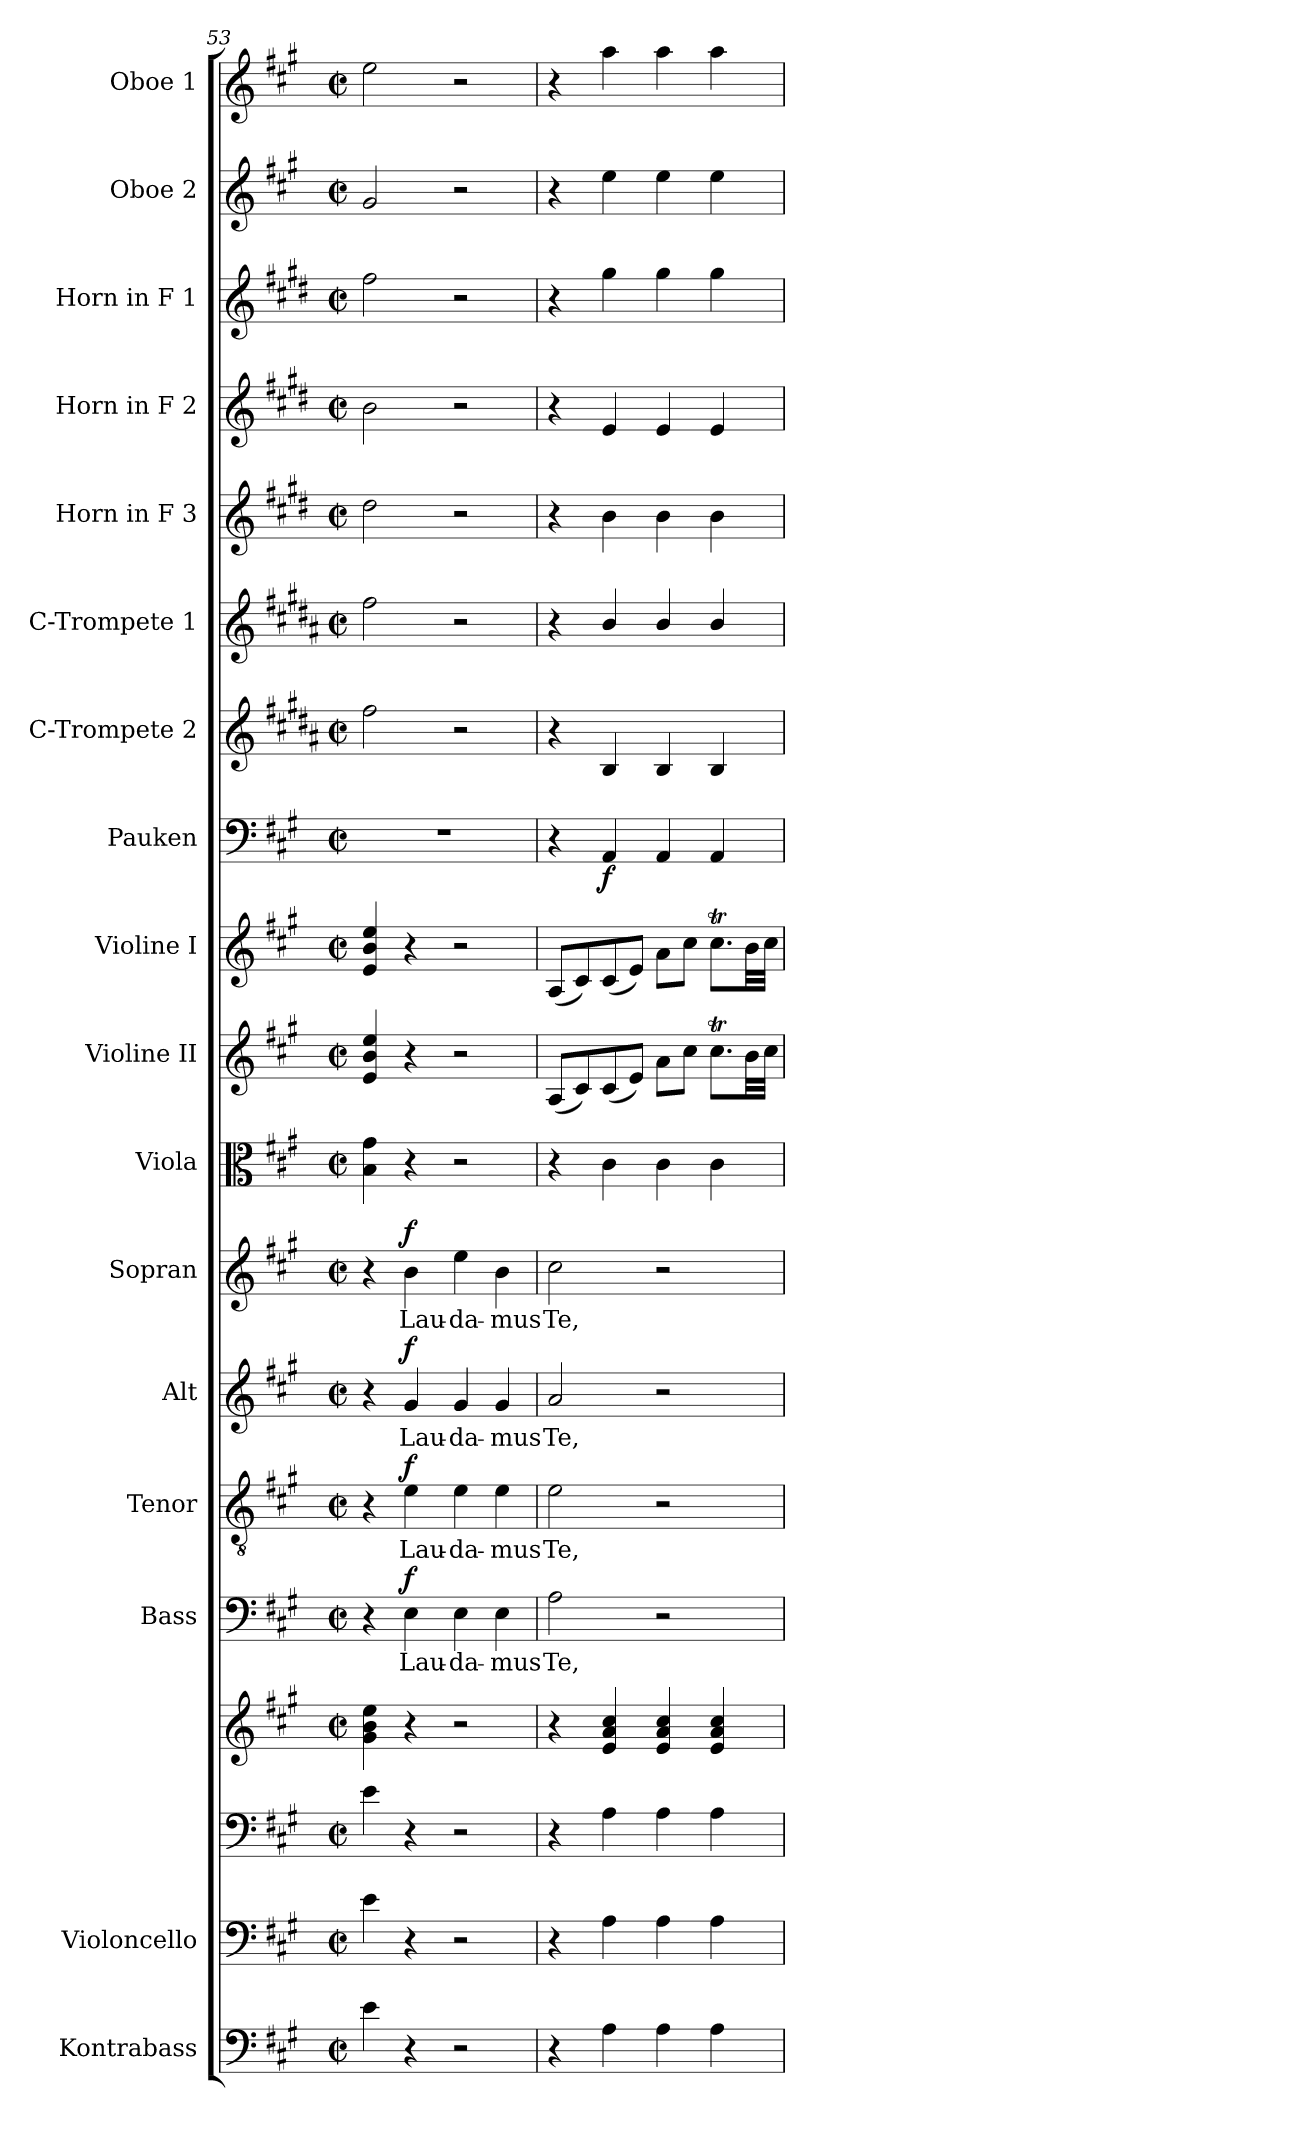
**kern	**kern	**kern	**kern	**kern	**text	**dynam	**kern	**text	**dynam	**kern	**text	**dynam	**kern	**text	**dynam	**kern	**kern	**kern	**kern	**dynam	**kern	**kern	**kern	**kern	**kern	**kern	**kern
*part18	*part17	*part16	*part16	*part15	*part15	*part15	*part14	*part14	*part14	*part13	*part13	*part13	*part12	*part12	*part12	*part11	*part10	*part9	*part8	*part8	*part7	*part6	*part5	*part4	*part3	*part2	*part1
*staff19	*staff18	*staff17	*staff16	*staff15	*staff15	*staff15	*staff14	*staff14	*staff14	*staff13	*staff13	*staff13	*staff12	*staff12	*staff12	*staff11	*staff10	*staff9	*staff8	*staff8	*staff7	*staff6	*staff5	*staff4	*staff3	*staff2	*staff1
*I"Kontrabass	*I"Violoncello	*	*	*I"Bass	*	*	*I"Tenor	*	*	*I"Alt	*	*	*I"Sopran	*	*	*I"Viola	*I"Violine II	*I"Violine I	*I"Pauken	*	*I"C-Trompete 2	*I"C-Trompete 1	*I"Horn in F 3	*I"Horn in F 2	*I"Horn in F 1	*I"Oboe 2	*I"Oboe 1
*I'Kb.	*I'Vc.	*	*	*I'B.	*	*	*I'T.	*	*	*I'A.	*	*	*I'S.	*	*	*I'Vla.	*I'Vl. II	*I'Vl. I	*I'Pk.	*	*I'C Trp. 2	*I'C Trp. 1	*	*	*	*I'Ob. 2	*I'Ob. 1
*clefF4	*clefF4	*clefF4	*clefG2	*clefF4	*	*	*clefGv2	*	*	*clefG2	*	*	*clefG2	*	*	*clefC3	*clefG2	*clefG2	*clefF4	*	*clefG2	*clefG2	*clefG2	*clefG2	*clefG2	*clefG2	*clefG2
*ITrd7c12	*	*	*	*	*	*	*	*	*	*	*	*	*	*	*	*	*	*	*	*	*ITrd1c2	*ITrd1c2	*ITrd4c7	*ITrd4c7	*ITrd4c7	*	*
*k[f#c#g#]	*k[f#c#g#]	*k[f#c#g#]	*k[f#c#g#]	*k[f#c#g#]	*	*	*k[f#c#g#]	*	*	*k[f#c#g#]	*	*	*k[f#c#g#]	*	*	*k[f#c#g#]	*k[f#c#g#]	*k[f#c#g#]	*k[f#c#g#]	*	*k[f#c#g#]	*k[f#c#g#]	*k[f#c#g#]	*k[f#c#g#]	*k[f#c#g#]	*k[f#c#g#]	*k[f#c#g#]
*A:	*A:	*A:	*A:	*A:	*	*	*A:	*	*	*A:	*	*	*A:	*	*	*A:	*A:	*A:	*A:	*	*A:	*A:	*A:	*A:	*A:	*A:	*A:
*M2/2	*M2/2	*M2/2	*M2/2	*M2/2	*	*	*M2/2	*	*	*M2/2	*	*	*M2/2	*	*	*M2/2	*M2/2	*M2/2	*M2/2	*	*M2/2	*M2/2	*M2/2	*M2/2	*M2/2	*M2/2	*M2/2
*met(c|)	*met(c|)	*met(c|)	*met(c|)	*met(c|)	*	*	*met(c|)	*	*	*met(c|)	*	*	*met(c|)	*	*	*met(c|)	*met(c|)	*met(c|)	*met(c|)	*	*met(c|)	*met(c|)	*met(c|)	*met(c|)	*met(c|)	*met(c|)	*met(c|)
=53	=53	=53	=53	=53	=53	=53	=53	=53	=53	=53	=53	=53	=53	=53	=53	=53	=53	=53	=53	=53	=53	=53	=53	=53	=53	=53	=53
4E\	4e\	4e\	4g#\ 4b\ 4ee\	4r	.	.	4r	.	.	4r	.	.	4r	.	.	4B\ 4g#\	4e/ 4b/ 4ee/	4e/ 4b/ 4ee/	1r	.	2ee\	2ee\	2g#\	2e\	2b\	2g#/	2ee\
!	!	!	!	!	!LO:LY:b	!LO:DY:a	!	!LO:LY:b	!LO:DY:a	!	!LO:LY:b	!LO:DY:a	!	!LO:LY:b	!LO:DY:a	!	!	!	!	!	!	!	!	!	!	!	!
4r	4r	4r	4r	4E\	Lau-	f	4e\	Lau-	f	4g#/	Lau-	f	4b\	Lau-	f	4r	4r	4r	.	.	.	.	.	.	.	.	.
!	!	!	!	!	!LO:LY:b	!	!	!LO:LY:b	!	!	!LO:LY:b	!	!	!LO:LY:b	!	!	!	!	!	!	!	!	!	!	!	!	!
2r	2r	2r	2r	4E\	-da-	.	4e\	-da-	.	4g#/	-da-	.	4ee\	-da-	.	2r	2r	2r	.	.	2r	2r	2r	2r	2r	2r	2r
!	!	!	!	!	!LO:LY:b	!	!	!LO:LY:b	!	!	!LO:LY:b	!	!	!LO:LY:b	!	!	!	!	!	!	!	!	!	!	!	!	!
.	.	.	.	4E\	-mus	.	4e\	-mus	.	4g#/	-mus	.	4b\	-mus	.	.	.	.	.	.	.	.	.	.	.	.	.
=54	=54	=54	=54	=54	=54	=54	=54	=54	=54	=54	=54	=54	=54	=54	=54	=54	=54	=54	=54	=54	=54	=54	=54	=54	=54	=54	=54
!	!	!	!	!	!LO:LY:b	!	!	!LO:LY:b	!	!	!LO:LY:b	!	!	!LO:LY:b	!	!	!	!	!	!	!	!	!	!	!	!	!
4r	4r	4r	4r	2A\	Te,	.	2e\	Te,	.	2a/	Te,	.	2cc#\	Te,	.	4r	(<8A/L	(<8A/L	4r	.	4r	4r	4r	4r	4r	4r	4r
.	.	.	.	.	.	.	.	.	.	.	.	.	.	.	.	.	8c#/)	8c#/)	.	.	.	.	.	.	.	.	.
!	!	!	!	!	!	!	!	!	!	!	!	!	!	!	!	!	!	!	!	!LO:DY:b	!	!	!	!	!	!	!
4AA\	4A\	4A\	4e/ 4a/ 4cc#/	.	.	.	.	.	.	.	.	.	.	.	.	4c#\	(<8c#/	(<8c#/	4AA/	f	4A/	4a/	4e\	4A/	4cc#\	4ee\	4aa\
.	.	.	.	.	.	.	.	.	.	.	.	.	.	.	.	.	8e/J)	8e/J)	.	.	.	.	.	.	.	.	.
4AA\	4A\	4A\	4e/ 4a/ 4cc#/	2r	.	.	2r	.	.	2r	.	.	2r	.	.	4c#\	8a\L	8a\L	4AA/	.	4A/	4a/	4e\	4A/	4cc#\	4ee\	4aa\
.	.	.	.	.	.	.	.	.	.	.	.	.	.	.	.	.	8cc#\J	8cc#\J	.	.	.	.	.	.	.	.	.
4AA\	4A\	4A\	4e/ 4a/ 4cc#/	.	.	.	.	.	.	.	.	.	.	.	.	4c#\	8.cc#t\L	8.cc#t\L	4AA/	.	4A/	4a/	4e\	4A/	4cc#\	4ee\	4aa\
.	.	.	.	.	.	.	.	.	.	.	.	.	.	.	.	.	32b\LL	32b\LL	.	.	.	.	.	.	.	.	.
.	.	.	.	.	.	.	.	.	.	.	.	.	.	.	.	.	32cc#\JJJ	32cc#\JJJ	.	.	.	.	.	.	.	.	.
=	=	=	=	=	=	=	=	=	=	=	=	=	=	=	=	=	=	=	=	=	=	=	=	=	=	=	=
*-	*-	*-	*-	*-	*-	*-	*-	*-	*-	*-	*-	*-	*-	*-	*-	*-	*-	*-	*-	*-	*-	*-	*-	*-	*-	*-	*-
